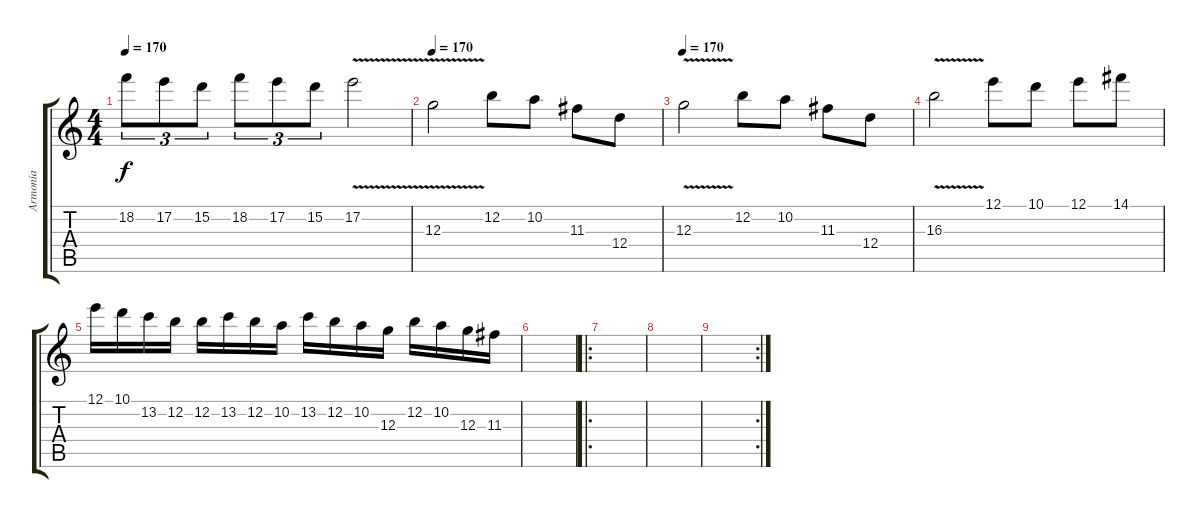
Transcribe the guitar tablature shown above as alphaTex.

\track ("Armonía" "Armonía") {instrument overdrivenguitar}
\staff {score tabs}
\tuning (E4 B3 G3 D3 A2 E2) {hide}
\ts (4 4)
\tempo 170
\clef g2
\ks c
18.2.8{tu (3 2) dy f} 17.2.8{tu (3 2)} 15.2.8{tu (3 2)} 18.2.8{tu (3 2)} 17.2.8{tu (3 2)} 15.2.8{tu (3 2)} 17.2{v}.2 |
\tempo 170
12.3{v}.2 12.2.8 10.2.8 11.3.8 12.4.8 |
\tempo 170
12.3{v}.2 12.2.8 10.2.8 11.3.8 12.4.8 |
16.3{v}.2 12.1.8 10.1.8 12.1.8 14.1.8 |
12.1.16 10.1.16 13.2.16 12.2.16 12.2.16 13.2.16 12.2.16 10.2.16 13.2.16 12.2.16 10.2.16 12.3.16 12.2.16 10.2.16 12.3.16 11.3.16 |
|
\ro
|
|
\rc 2
